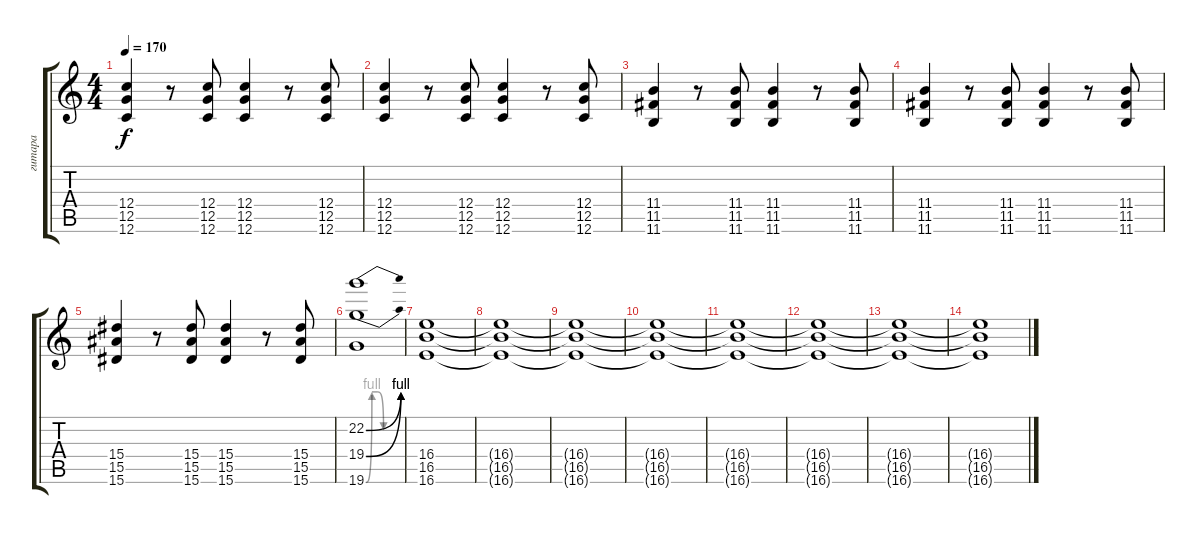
\track ("гитара" "гитара") {instrument distortionguitar}
\staff {score tabs}
\tuning (D4 A3 F3 C3 G2 C2) {hide}
\ts (4 4)
\tempo 170
\clef g2
\ks c
(12.4 12.5 12.6).4{dy f} r.8 (12.4 12.5 12.6).8 (12.4 12.5 12.6).4 r.8 (12.4 12.5 12.6).8 |
(12.4 12.5 12.6).4 r.8 (12.4 12.5 12.6).8 (12.4 12.5 12.6).4 r.8 (12.4 12.5 12.6).8 |
(11.4 11.5 11.6).4 r.8 (11.4 11.5 11.6).8 (11.4 11.5 11.6).4 r.8 (11.4 11.5 11.6).8 |
(11.4 11.5 11.6).4 r.8 (11.4 11.5 11.6).8 (11.4 11.5 11.6).4 r.8 (11.4 11.5 11.6).8 |
(15.4 15.5 15.6).4 r.8 (15.4 15.5 15.6).8 (15.4 15.5 15.6).4 r.8 (15.4 15.5 15.6).8 |
(22.2{be (bend 0 0 60 4)} 19.4{be (bend 0 0 60 4)} 19.6{be (custom 0 0 10 4 20 4 30 0 60 0)}).1{volume 11} |
(16.4 16.5 16.6).1{volume 16} |
(16.4{t} 16.5{t} 16.6{t}).1 |
(16.4{t} 16.5{t} 16.6{t}).1{volume 3} |
(16.4{t} 16.5{t} 16.6{t}).1 |
(16.4{t} 16.5{t} 16.6{t}).1 |
(16.4{t} 16.5{t} 16.6{t}).1 |
(16.4{t} 16.5{t} 16.6{t}).1 |
(16.4{t} 16.5{t} 16.6{t}).1
